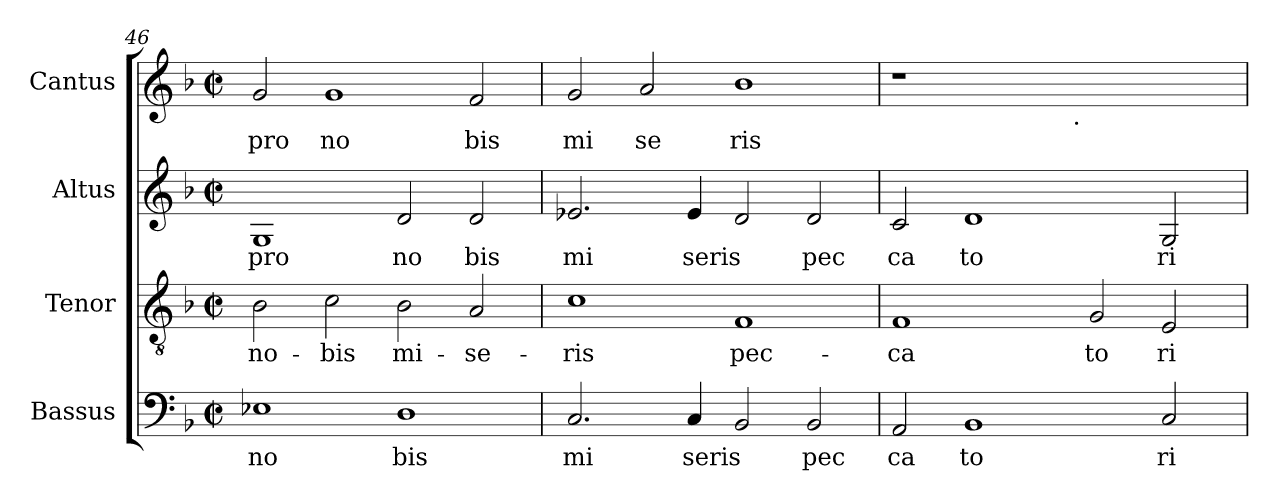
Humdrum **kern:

**kern	**text	**kern	**text	**kern	**text	**kern	**text
*part4	*part4	*part3	*part3	*part2	*part2	*part1	*part1
*staff4	*staff4	*staff3	*staff3	*staff2	*staff2	*staff1	*staff1
*I"Bassus	*	*I"Tenor	*	*I"Altus	*	*I"Cantus	*
*I'Bassus	*	*I'Tenor	*	*I'Altus	*	*I'Cantus	*
*clefF4	*	*clefGv2	*	*clefG2	*	*clefG2	*
*k[b-]	*	*k[b-]	*	*k[b-]	*	*k[b-]	*
*F:	*	*F:	*	*F:	*	*F:	*
*M2/2	*	*M2/2	*	*M2/2	*	*M2/2	*
*met(c|)	*	*met(c|)	*	*met(c|)	*	*met(c|)	*
=46	=46	=46	=46	=46	=46	=46	=46
!	!LO:LY:b:cj	!	!LO:LY:b:cj	!	!LO:LY:b:cj	!	!LO:LY:b:cj
1E-X	no	2B-\	no-	1G	pro	2g/	pro
!	!	!	!LO:LY:b:cj	!	!	!	!LO:LY:b:cj
.	.	2c\	-bis	.	.	1g	no
!	!LO:LY:b:cj	!	!LO:LY:b:cj	!	!LO:LY:b:cj	!	!
1D	bis	2B-\	mi-	2d/	no	.	.
!	!	!	!LO:LY:b:cj	!	!LO:LY:b:cj	!	!LO:LY:b:cj
.	.	2A/	-se-	2d/	bis	2f/	bis
=47	=47	=47	=47	=47	=47	=47	=47
!	!LO:LY:b:cj	!	!LO:LY:b:cj	!	!LO:LY:b:cj	!	!LO:LY:b:cj
2.C/	mi	1c	-ris	2.e-X/	mi	2g/	mi
!	!	!	!	!	!	!	!LO:LY:b:cj
.	.	.	.	.	.	2a/	se
!	!LO:LY:b:cj	!	!	!	!LO:LY:b:cj	!	!
4C/	seris	.	.	4e-/	seris	.	.
!	!LO:LY:b:cj	!	!LO:LY:b:cj	!	!LO:LY:b:cj	!	!LO:LY:b:cj
2BB-/	.	1F	pec-	2d/	.	1b-	ris
!	!LO:LY:b:cj	!	!	!	!LO:LY:b:cj	!	!
2BB-/	pec	.	.	2d/	pec	.	.
!!LO:PB:g=z
=48	=48	=48	=48	=48	=48	=48	=48
!	!LO:LY:b:cj	!	!LO:LY:b:cj	!	!LO:LY:b:cj	!	!
*	*	*	*	*	*	*^	*
2AA/	ca	1F	-ca	2c/	ca	1r	2ryy	.
!	!LO:LY:b:cj	!	!	!	!LO:LY:b:cj	!	!	!
1BB-	to	.	.	1d	to	.	4ryy	.
.	.	.	.	.	.	.	8ryy	.
.	.	.	.	.	.	.	16ryy	.
.	.	.	.	.	.	.	64ryy	.
!	!	!	!	!	!	!	!LO:TX:b:t=.	!
.	.	.	.	.	.	.	1ryy	.
!	!	!	!LO:LY:b:cj	!	!	!	!	!
.	.	2G/	to	.	.	1ryy	.	.
!	!LO:LY:b:cj	!	!LO:LY:b:cj	!	!LO:LY:b:cj	!	!	!
2C/	ri	2E/	ri	2G/	ri	.	.	.
.	.	.	.	.	.	.	32.ryy	.
*	*	*	*	*	*	*v	*v	*
=	=	=	=	=	=	=	=
*-	*-	*-	*-	*-	*-	*-	*-
